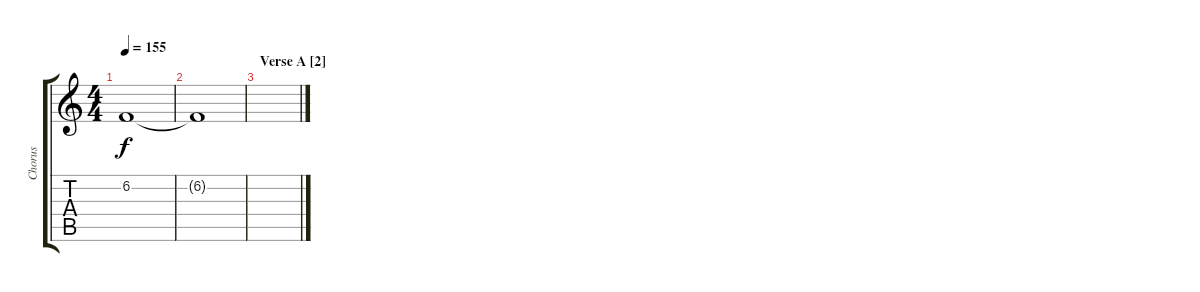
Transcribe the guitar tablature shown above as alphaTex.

\track ("Chorus" "Chorus") {instrument trumpet}
\staff {score tabs}
\tuning (E4 B3 G3 D3 A2 E2) {hide}
\ts (4 4)
\tempo 155
\clef g2
\ks c
6.2{t}.1{dy f} |
6.2{t}.1 |
\section ("" "Verse A [2]")
